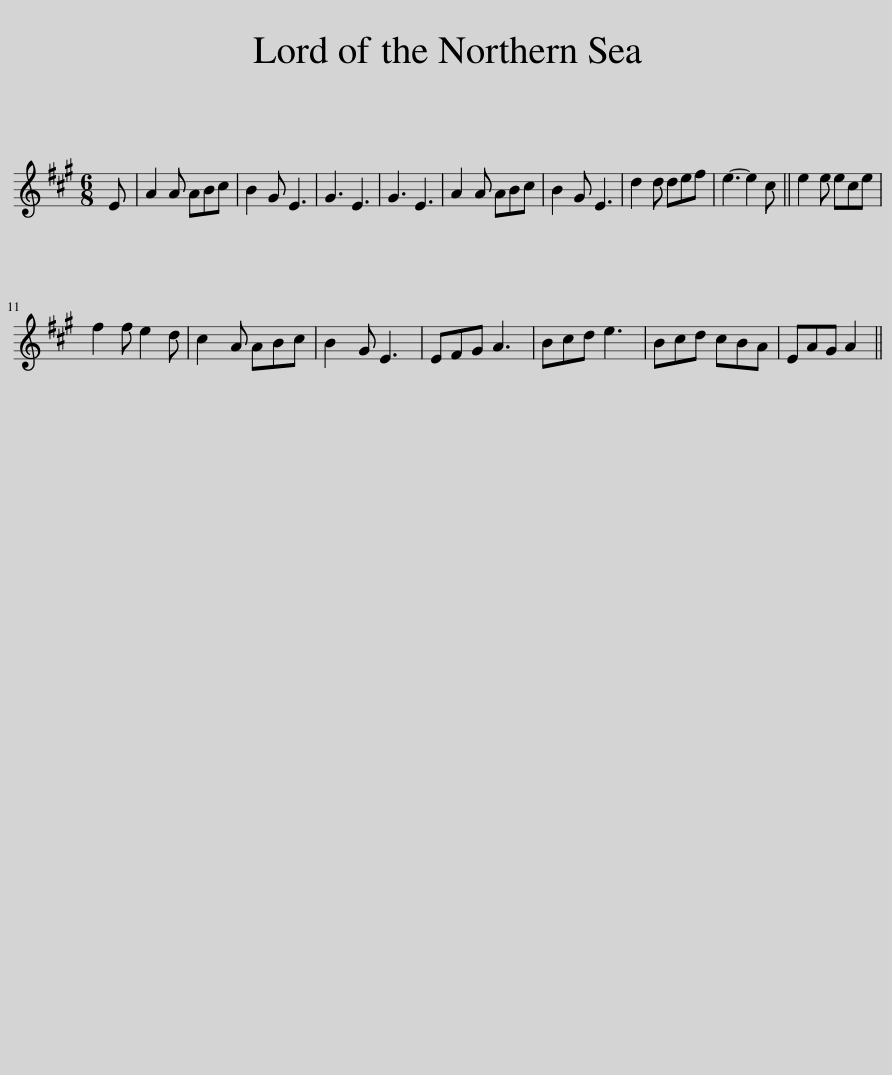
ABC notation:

X:1
L:1/8
M:6/8
I:linebreak $
K:A
V:1 treble
V:1
 E | A2 A ABc | B2 G E3 | G3 E3 | G3 E3 | %5
 A2 A ABc | B2 G E3 | d2 d def | e3- e2 c || e2 e ece |$ %10
 f2 f e2 d | c2 A ABc | B2 G E3 | EFG A3 | Bcd e3 | %15
 Bcd cBA | EAG A2 || %17
